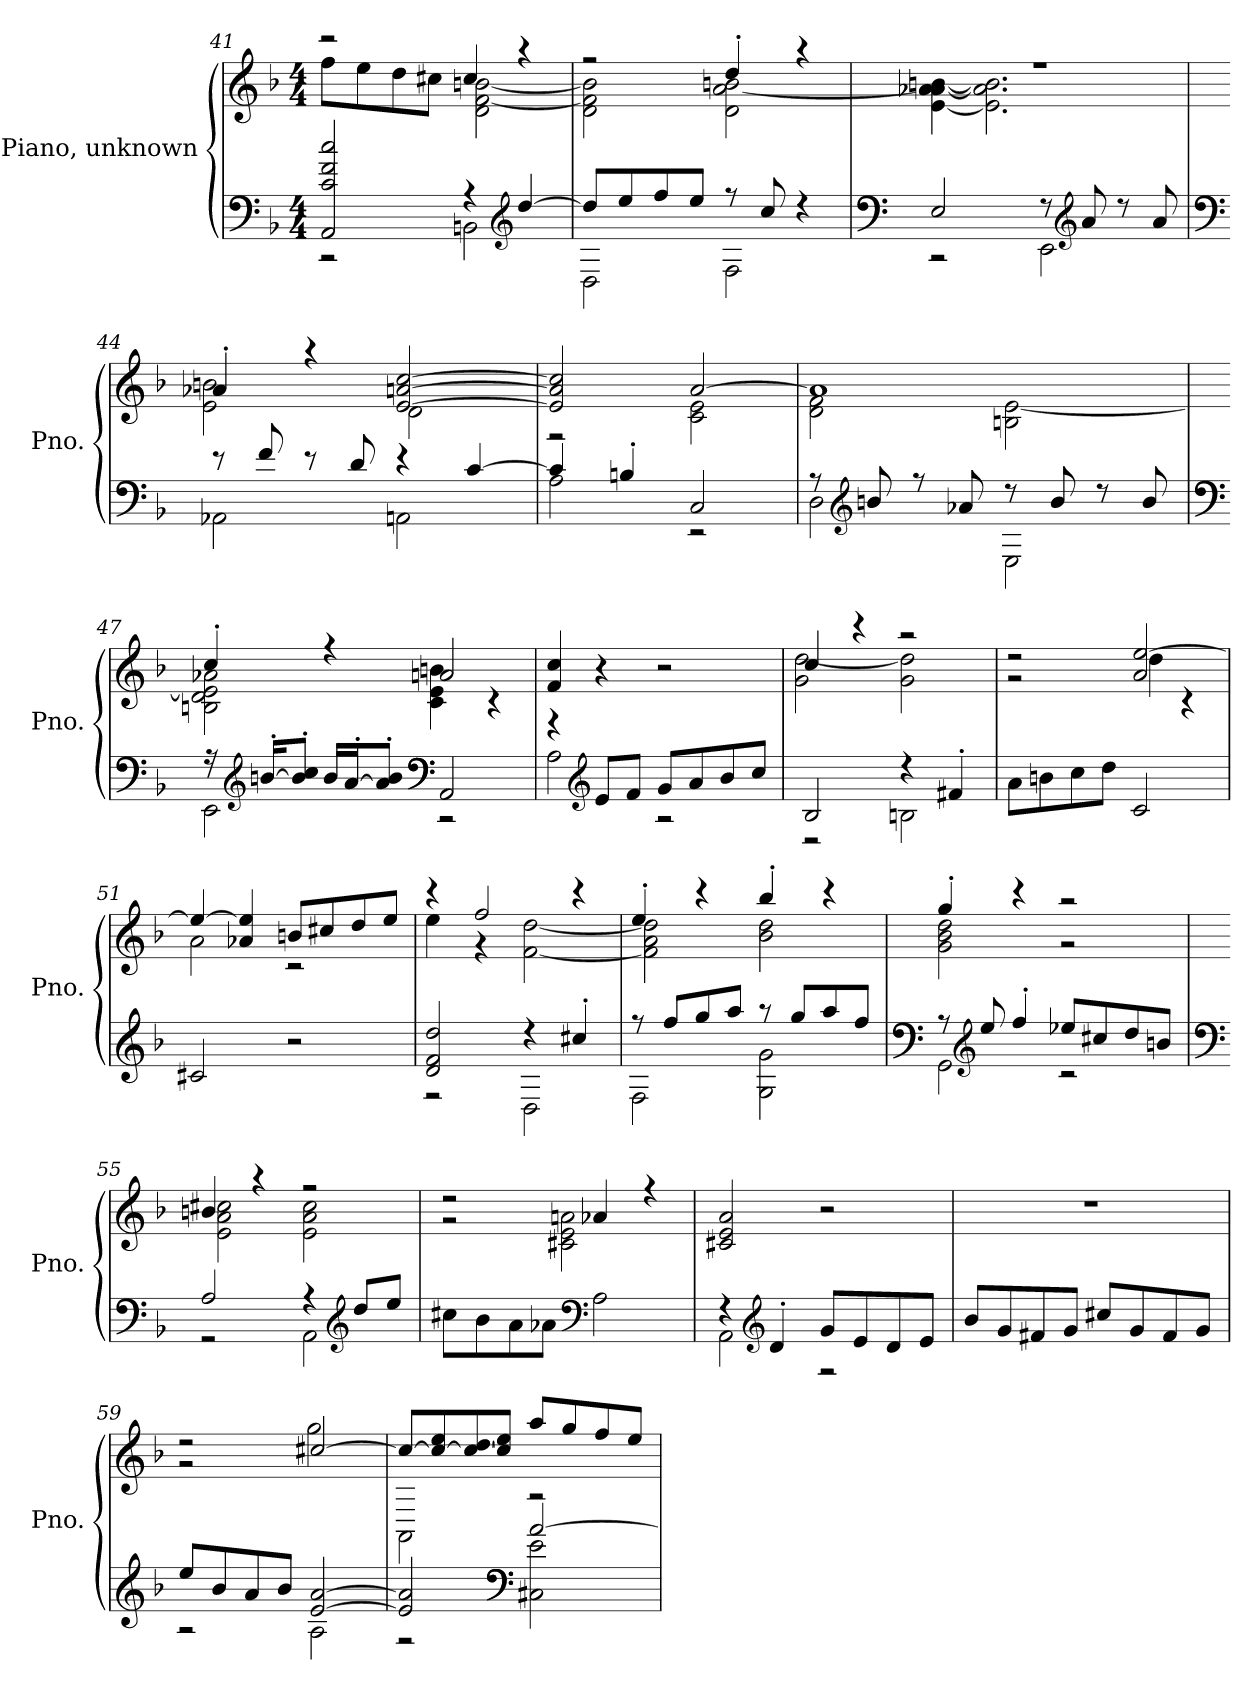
**kern	**kern
*part1	*part1
*staff2	*staff1
*I"Piano, unknown	*
*I'Pno.	*
*clefF4	*clefG2
*k[b-]	*k[b-]
*M4/4	*M4/4
=41	=41
*^	*^
2AA/ 2c/ 2f/ 2cc/	2r	2r	8ff\L
.	.	.	8ee\
.	.	.	8dd\
.	.	.	8cc#X\J
4r	2BBn\	4cc#/	2d\ [2f\ [2bn\
*clefG2	*	*	*
[4dd/	.	4r	.
=42	=42	=42	=42
8dd/L]	2D\	2r	2d\ 2f\] 2b\]
8ee/	.	.	.
8ff/	.	.	.
8ee/J	.	.	.
8r	2F\	4dd'/	2d\ [2a\ 2bn\
8cc/	.	.	.
4r	.	4r	.
!!LO:LB:g=z	!!
=43	=43	=43	=43
*clefF4	*	*	*
2E/	2r	1r	[4e\ [4a-X\ 4a\] [4bn\
.	.	.	2.e\] 2.a-\] 2.b\]
8r	2EE\	.	.
*clefG2	*	*	*
8a/	.	.	.
8r	.	.	.
8a/	.	.	.
=44	=44	=44	=44
*clefF4	*	*	*
8r	2AA-X\	4a-X'/	2e\ 2bn\
8f/	.	.	.
8r	.	4r	.
8d/	.	.	.
4r	2AAn\	[2e/ [2an/ [2cc/	2d\
[4c/	.	.	.
=45	=45	=45	=45
4c/]	2A\	2e/] 2a/] 2cc/]	2r
4Bn'/	.	.	.
2C/	2r	[2a/	2c\ 2e\
=46	=46	=46	=46
8r	2D\	1a]	2d\ 2f\
*clefG2	*	*	*
8bn/	.	.	.
8r	.	.	.
8a-X/	.	.	.
8r	2E\	.	2Bn\ [2e\
8b/	.	.	.
8r	.	.	.
8b/	.	.	.
!!LO:LB:g=z	!!
=47	=47	=47	=47
*clefF4	*	*	*
16r	2EE\	4cc'/	2Bn\ 2d\ 2e\] 2a-X\
*clefG2	*	*	*
[16bn'/KL	.	.	.
8b/]' 8cc/'J	.	.	.
16b/LL	.	4r	.
[16a'/J	.	.	.
8a/]' 8b/'J	.	.	.
*clefF4	*	*	*
2AA/	2r	2an/	4c\ 4e\ 4bn\
.	.	.	4r
*	*	*v	*v
=48	=48	=48
4r	2A\	4f/ 4cc/
*clefG2	*	*
8e/L	.	4r
8f/J	.	.
8g/L	2r	2r
8a/	.	.
8b-/	.	.
8cc/J	.	.
=49	=49	=49
*	*	*^
2B-/	2r	4cc/	2g\ [2dd\
.	.	4r	.
4r	2Bn\	2r	2g\ 2dd\]
4f#X'/	.	.	.
*v	*v	*	*
=50	=50	=50
8a\L	2r	2r
8bn\	.	.
8cc\	.	.
8dd\J	.	.
2c/	2a/ [2ee/	4dd\
.	.	4r
!!LO:PB:g=z	!!
=51	=51	=51
2c#X/	4ee/_	2a\
.	4a-X/ 4ee/]	.
2r	8bn/L	2r
.	8cc#X/	.
.	8dd/	.
.	8ee/J	.
=52	=52	=52
*^	*	*
2d/ 2f/ 2dd/	2r	4r	4ee\
.	.	2ff/	4r
4r	2D\	.	[2f\ [2dd\
4cc#X'/	.	4r	.
=53	=53	=53	=53
8r	2F\	4ee'/	2f\] 2a\ 2dd\]
8ff/L	.	.	.
8gg/	.	4r	.
8aa/J	.	.	.
8r	2G\ 2g\	4bb-'/	2b-\ 2dd\
8gg/L	.	.	.
8aa/	.	4r	.
8ff/J	.	.	.
=54	=54	=54	=54
*clefF4	*	*	*
8r	2GG\	4gg'/	2g\ 2b-\ 2dd\
*clefG2	*	*	*
8ee/	.	.	.
4ff'/	.	4r	.
8ee-X/L	2r	2r	2r
8cc#X/	.	.	.
8dd/	.	.	.
8bn/J	.	.	.
!!LO:LB:g=z	!!
=55	=55	=55	=55
*clefF4	*	*	*
2A/	2r	4bn/	2e\ 2a\ 2cc#X\
.	.	4r	.
4r	2AA\	2r	2e\ 2a\ 2cc#\
*clefG2	*	*	*
8dd/L	.	.	.
8ee/J	.	.	.
*v	*v	*	*
=56	=56	=56
8cc#X\L	2r	2r
8b-\	.	.
8a\	.	.
8a-X\J	.	.
*clefF4	*	*
2A\	4a-X/	2c#X\ 2e\ 2an\
.	4r	.
*	*v	*v
=57	=57
*^	*
4r	2AA\	2c#X/ 2e/ 2a/
*clefG2	*	*
4d'/	.	.
8g/L	2r	2r
8e/	.	.
8d/	.	.
8e/J	.	.
*v	*v	*
=58	=58
8b-/L	1r
8g/	.
8f#X/	.
8g/J	.
8cc#X/L	.
8g/	.
8f#/	.
8g/J	.
=59	=59
*^	*^
8ee/L	2r	2r	2r
8b-/	.	.	.
8a/	.	.	.
8b-/J	.	.	.
[2e/ [2a/	2A\	[2cc#X/	2gg\
!!LO:LB:g=z	!!
=60	=60	=60	=60
2e/] 2a/]	2r	8cc#/L_	2AA\
.	.	8cc#/_ 8ee/	.
.	.	8cc#/_ 8dd/	.
.	.	8cc#/] 8ee/J	.
*clefF4	*	*	*
[2a/	2C#X\ 2e\	8aa/L	2r
.	.	8gg/	.
.	.	8ff/	.
.	.	8ee/J	.
*v	*v	*	*
*	*v	*v
=	=
*-	*-
